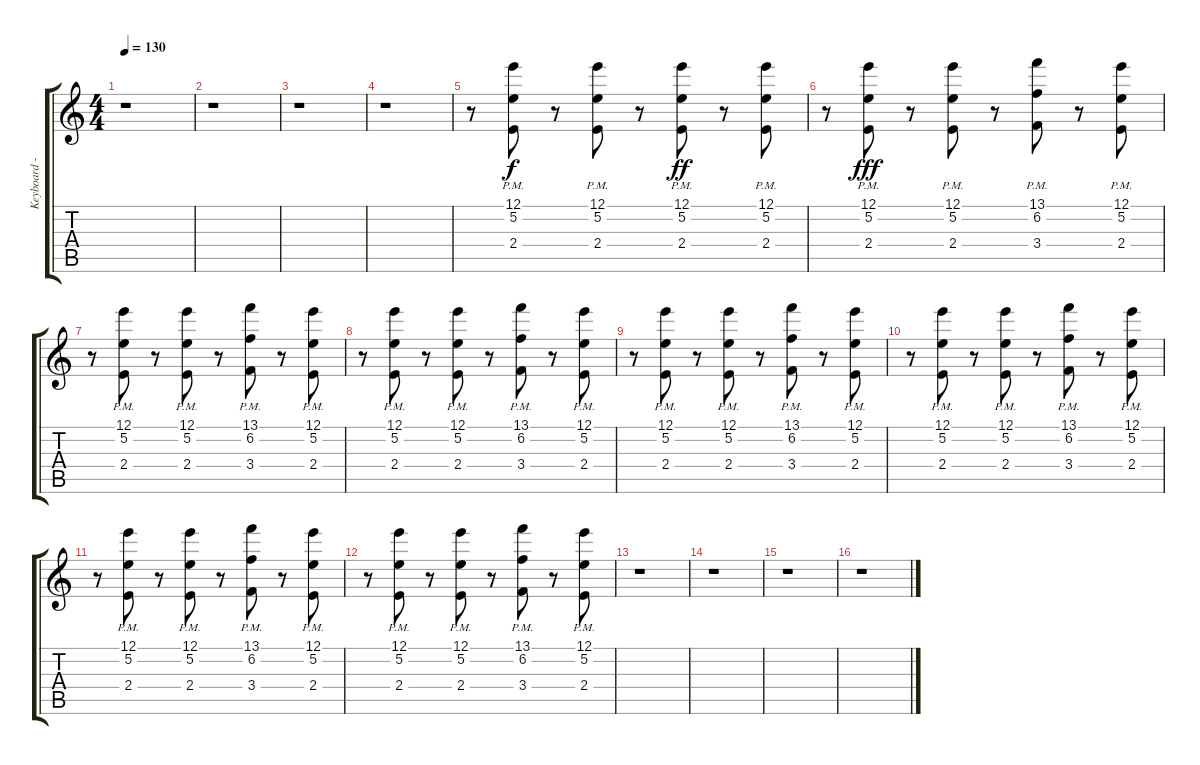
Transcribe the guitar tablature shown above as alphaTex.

\track ("Keyboard - Christian 'Flake' Lorenz" "Keyboard -") {instrument acousticguitarnylon}
\staff {score tabs}
\tuning (E4 B3 G3 D3 A2 E2) {hide}
\ts (4 4)
\tempo 130
\clef g2
\ks c
r.1{dy fff} |
r.1 |
r.1 |
r.1 |
r.8 (12.1 5.2{pm} 2.4).8{dy f} r.8 (12.1 5.2{pm} 2.4).8 r.8 (12.1 5.2{pm} 2.4).8{dy ff} r.8 (12.1 5.2{pm} 2.4).8 |
r.8 (12.1 5.2{pm} 2.4).8{dy fff} r.8 (12.1 5.2{pm} 2.4).8 r.8 (13.1 6.2{pm} 3.4).8 r.8 (12.1 5.2{pm} 2.4).8 |
r.8 (12.1 5.2{pm} 2.4).8 r.8 (12.1 5.2{pm} 2.4).8 r.8 (13.1 6.2{pm} 3.4).8 r.8 (12.1 5.2{pm} 2.4).8 |
r.8 (12.1 5.2{pm} 2.4).8 r.8 (12.1 5.2{pm} 2.4).8 r.8 (13.1 6.2{pm} 3.4).8 r.8 (12.1 5.2{pm} 2.4).8 |
r.8 (12.1 5.2{pm} 2.4).8 r.8 (12.1 5.2{pm} 2.4).8 r.8 (13.1 6.2{pm} 3.4).8 r.8 (12.1 5.2{pm} 2.4).8 |
r.8 (12.1 5.2{pm} 2.4).8 r.8 (12.1 5.2{pm} 2.4).8 r.8 (13.1 6.2{pm} 3.4).8 r.8 (12.1 5.2{pm} 2.4).8 |
r.8 (12.1 5.2{pm} 2.4).8 r.8 (12.1 5.2{pm} 2.4).8 r.8 (13.1 6.2{pm} 3.4).8 r.8 (12.1 5.2{pm} 2.4).8 |
r.8 (12.1 5.2{pm} 2.4).8 r.8 (12.1 5.2{pm} 2.4).8 r.8 (13.1 6.2{pm} 3.4).8 r.8 (12.1 5.2{pm} 2.4).8 |
r.1 |
r.1 |
r.1 |
r.1
